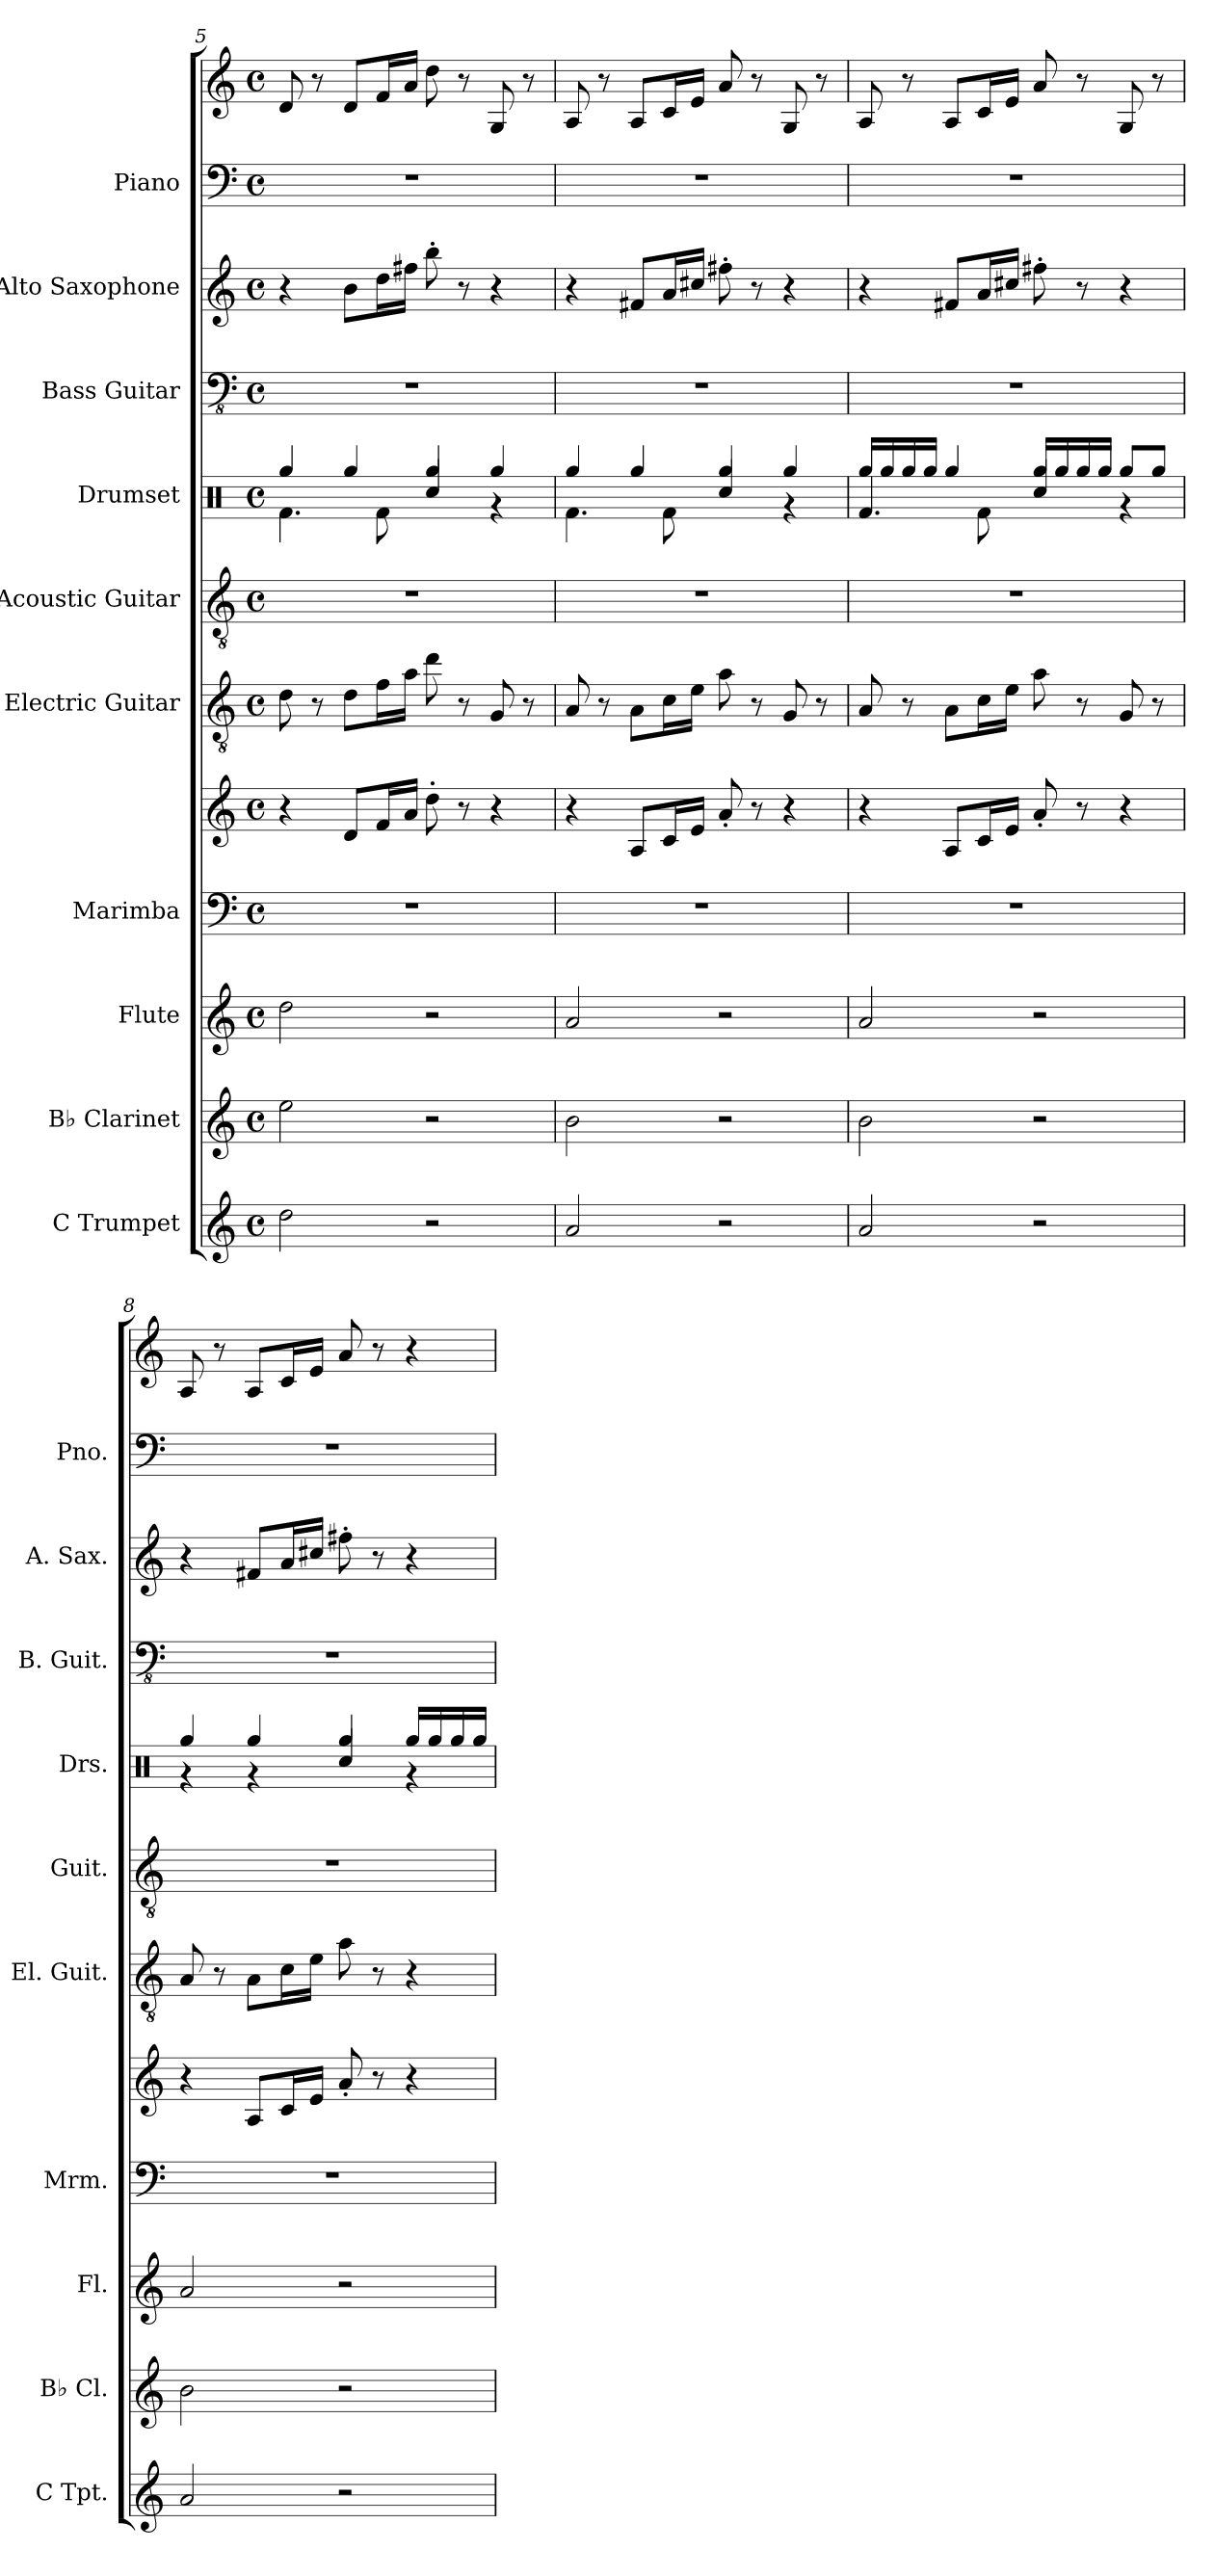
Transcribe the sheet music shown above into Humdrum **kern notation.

**kern	**kern	**kern	**kern	**kern	**kern	**kern	**kern	**kern	**kern	**kern	**kern
*part10	*part9	*part8	*part7	*part7	*part6	*part5	*part4	*part3	*part2	*part1	*part1
*staff12	*staff11	*staff10	*staff9	*staff8	*staff7	*staff6	*staff5	*staff4	*staff3	*staff2	*staff1
*I"C Trumpet	*I"B♭ Clarinet	*I"Flute	*I"Marimba	*	*I"Electric Guitar	*I"Acoustic Guitar	*I"Drumset	*I"Bass Guitar	*I"Alto Saxophone	*I"Piano	*
*I'C Tpt.	*I'B♭ Cl.	*I'Fl.	*I'Mrm.	*	*I'El. Guit.	*I'Guit.	*I'Drs.	*I'B. Guit.	*I'A. Sax.	*I'Pno.	*
*clefG2	*clefG2	*clefG2	*clefF4	*clefG2	*clefGv2	*clefGv2	*clefX	*clefFv4	*clefG2	*clefF4	*clefG2
*	*ITrd1c2	*	*	*	*	*	*	*	*ITrd5c9	*	*
*k[]	*k[b-e-]	*k[]	*k[]	*k[]	*k[]	*k[]	*k[]	*k[]	*k[b-e-a-]	*k[]	*k[]
*M4/4	*M4/4	*M4/4	*M4/4	*M4/4	*M4/4	*M4/4	*M4/4	*M4/4	*M4/4	*M4/4	*M4/4
*met(c)	*met(c)	*met(c)	*met(c)	*met(c)	*met(c)	*met(c)	*met(c)	*met(c)	*met(c)	*met(c)	*met(c)
=5	=5	=5	=5	=5	=5	=5	=5	=5	=5	=5	=5
*	*	*	*	*	*	*	*^	*	*	*	*
2dd\	2dd\	2dd\	1r	4r	8d\	1r	4Rgg/	4.Rf\	1r	4r	1r	8d/
.	.	.	.	.	8r	.	.	.	.	.	.	8r
.	.	.	.	8d/L	8d\L	.	4Rgg/	.	.	8d\L	.	8d/L
.	.	.	.	16f/L	16f\L	.	.	8Rf\	.	16f\L	.	16f/L
.	.	.	.	16a/JJ	16a\JJ	.	.	.	.	16an\JJ	.	16a/JJ
2r	2r	2r	.	8dd'\	8dd\	.	4Rgg/	4Rcc/	.	8dd'\	.	8dd\
.	.	.	.	8r	8r	.	.	.	.	8r	.	8r
.	.	.	.	4r	8G/	.	4Rgg/	4r	.	4r	.	8G/
.	.	.	.	.	8r	.	.	.	.	.	.	8r
=6	=6	=6	=6	=6	=6	=6	=6	=6	=6	=6	=6	=6
2a/	2a\	2a/	1r	4r	8A/	1r	4Rgg/	4.Rf\	1r	4r	1r	8A/
.	.	.	.	.	8r	.	.	.	.	.	.	8r
.	.	.	.	8A/L	8A\L	.	4Rgg/	.	.	8An/L	.	8A/L
.	.	.	.	16c/L	16c\L	.	.	8Rf\	.	16c/L	.	16c/L
.	.	.	.	16e/JJ	16e\JJ	.	.	.	.	16en/JJ	.	16e/JJ
2r	2r	2r	.	8a'/	8a\	.	4Rgg/	4Rcc/	.	8an'\	.	8a/
.	.	.	.	8r	8r	.	.	.	.	8r	.	8r
.	.	.	.	4r	8G/	.	4Rgg/	4r	.	4r	.	8G/
.	.	.	.	.	8r	.	.	.	.	.	.	8r
!!LO:PB:g=z
=7	=7	=7	=7	=7	=7	=7	=7	=7	=7	=7	=7	=7
2a/	2a\	2a/	1r	4r	8A/	1r	16Rgg/LL	4.Rf/	1r	4r	1r	8A/
.	.	.	.	.	.	.	16Rgg/	.	.	.	.	.
.	.	.	.	.	8r	.	16Rgg/	.	.	.	.	8r
.	.	.	.	.	.	.	16Rgg/JJ	.	.	.	.	.
.	.	.	.	8A/L	8A\L	.	4Rgg/	.	.	8An/L	.	8A/L
.	.	.	.	16c/L	16c\L	.	.	8Rf\	.	16c/L	.	16c/L
.	.	.	.	16e/JJ	16e\JJ	.	.	.	.	16en/JJ	.	16e/JJ
2r	2r	2r	.	8a'/	8a\	.	16Rgg/LL	4Rcc/	.	8an'\	.	8a/
.	.	.	.	.	.	.	16Rgg/	.	.	.	.	.
.	.	.	.	8r	8r	.	16Rgg/	.	.	8r	.	8r
.	.	.	.	.	.	.	16Rgg/JJ	.	.	.	.	.
.	.	.	.	4r	8G/	.	8Rgg/L	4r	.	4r	.	8G/
.	.	.	.	.	8r	.	8Rgg/J	.	.	.	.	8r
=8	=8	=8	=8	=8	=8	=8	=8	=8	=8	=8	=8	=8
2a/	2a\	2a/	1r	4r	8A/	1r	4Rgg/	4r	1r	4r	1r	8A/
.	.	.	.	.	8r	.	.	.	.	.	.	8r
.	.	.	.	8A/L	8A\L	.	4Rgg/	4r	.	8An/L	.	8A/L
.	.	.	.	16c/L	16c\L	.	.	.	.	16c/L	.	16c/L
.	.	.	.	16e/JJ	16e\JJ	.	.	.	.	16en/JJ	.	16e/JJ
2r	2r	2r	.	8a'/	8a\	.	4Rgg/	4Rcc/	.	8an'\	.	8a/
.	.	.	.	8r	8r	.	.	.	.	8r	.	8r
.	.	.	.	4r	4r	.	16Rgg/LL	4r	.	4r	.	4r
.	.	.	.	.	.	.	16Rgg/	.	.	.	.	.
.	.	.	.	.	.	.	16Rgg/	.	.	.	.	.
.	.	.	.	.	.	.	16Rgg/JJ	.	.	.	.	.
*	*	*	*	*	*	*	*v	*v	*	*	*	*
=	=	=	=	=	=	=	=	=	=	=	=
*-	*-	*-	*-	*-	*-	*-	*-	*-	*-	*-	*-
